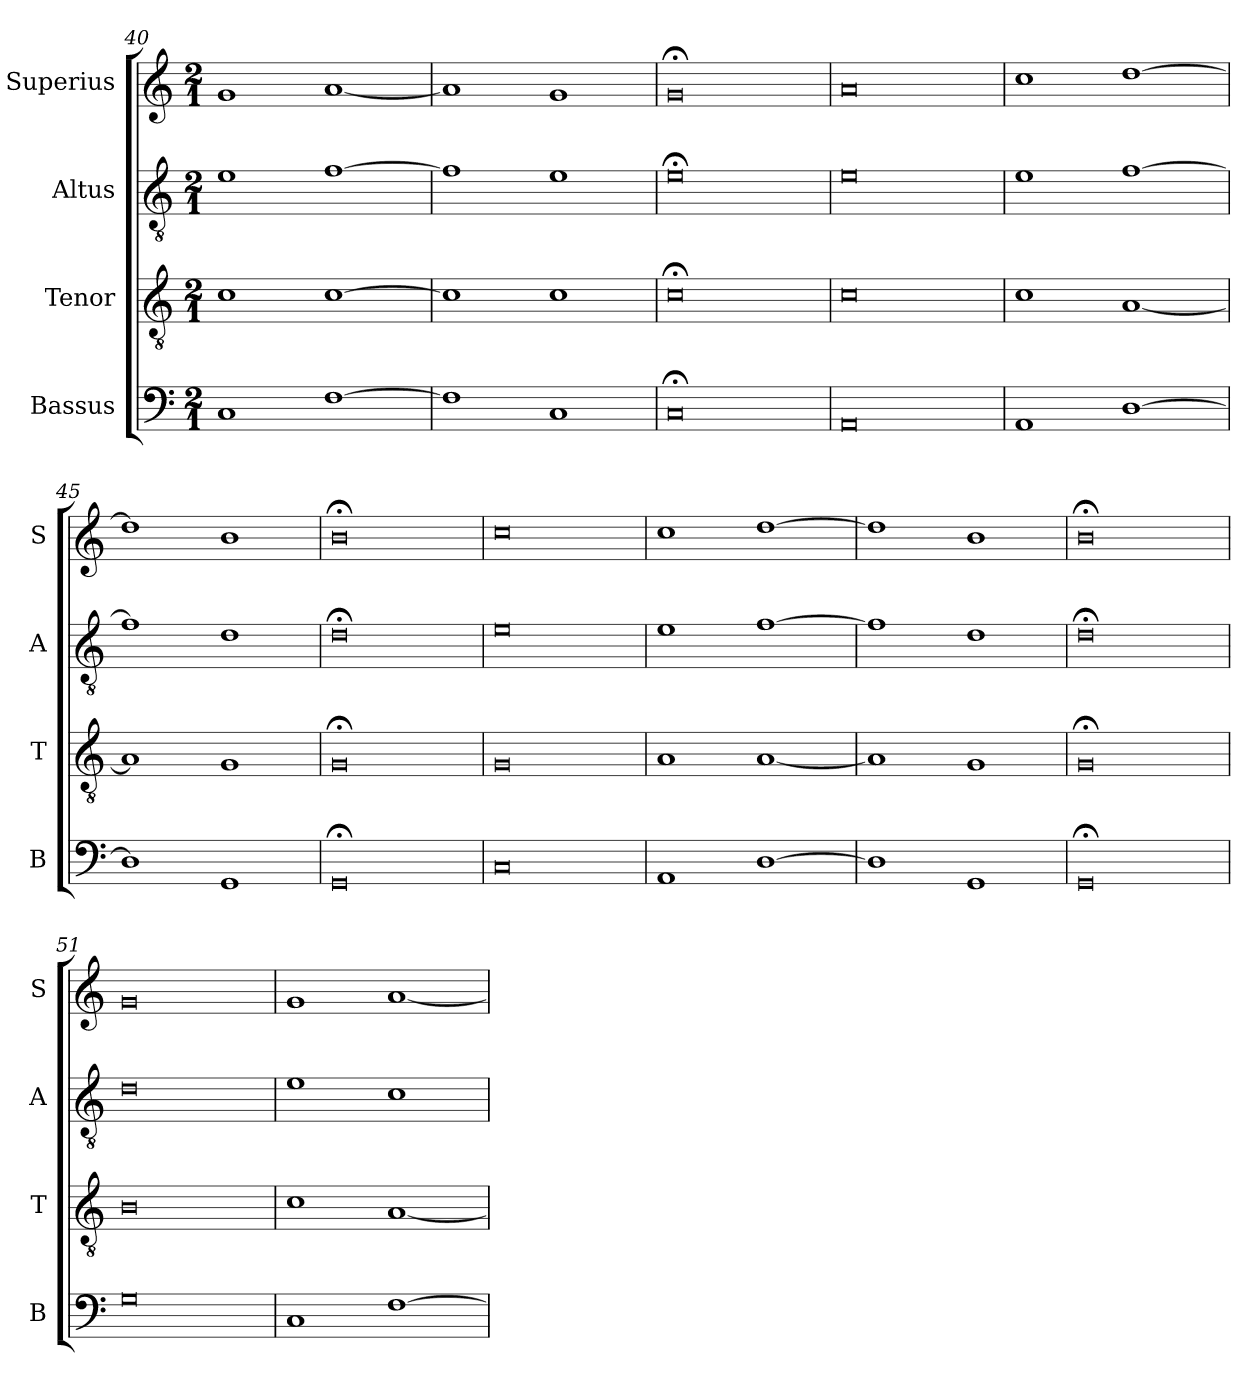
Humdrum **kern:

**kern	**kern	**kern	**kern
*part4	*part3	*part2	*part1
*staff4	*staff3	*staff2	*staff1
*I"Bassus	*I"Tenor	*I"Altus	*I"Superius
*I'B	*I'T	*I'A	*I'S
*clefF4	*clefGv2	*clefGv2	*clefG2
*k[]	*k[]	*k[]	*k[]
*C:	*C:	*C:	*C:
*M2/1	*M2/1	*M2/1	*M2/1
=40	=40	=40	=40
1C	1c	1e	1g
[1F	[1c	[1f	[1a
=41	=41	=41	=41
1F]	1c]	1f]	1a]
1C	1c	1e	1g
=42	=42	=42	=42
0C;<	0c;<	0e;<	0g;<
=43	=43	=43	=43
0AA	0c	0e	0a
=44	=44	=44	=44
1AA	1c	1e	1cc
[1D	[1A	[1f	[1dd
=45	=45	=45	=45
1D]	1A]	1f]	1dd]
1GG	1G	1d	1b
=46	=46	=46	=46
0GG;<	0G;<	0d;<	0b;<
=47	=47	=47	=47
0C	0G	0e	0cc
=48	=48	=48	=48
1AA	1A	1e	1cc
[1D	[1A	[1f	[1dd
=49	=49	=49	=49
1D]	1A]	1f]	1dd]
1GG	1G	1d	1b
=50	=50	=50	=50
0GG;<	0G;<	0d;<	0b;<
=51	=51	=51	=51
0G	0B	0d	0g
=52	=52	=52	=52
1C	1c	1e	1g
[1F	[1A	1c	[1a
=	=	=	=
*-	*-	*-	*-
